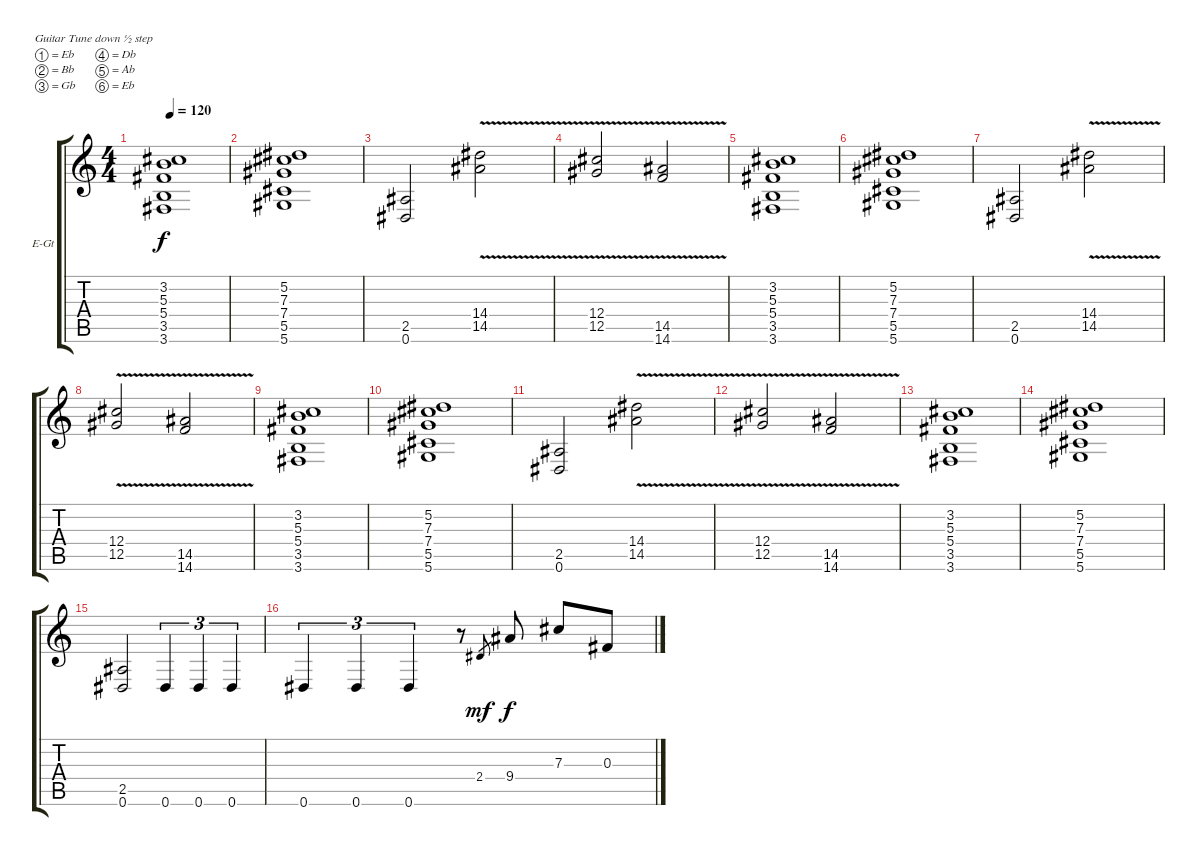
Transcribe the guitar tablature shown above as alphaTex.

\bracketExtendMode groupsimilarinstruments
\firstSystemTrackNameOrientation horizontal
\otherSystemsTrackNameOrientation horizontal
\track ("Guitar" "E-Gt") {instrument distortionguitar}
\staff {score tabs}
\tuning (Eb4 Bb3 Gb3 Db3 Ab2 Eb2)
\ts (4 4)
\tempo 120
\clef g2
\ks c
(3.2 5.3 5.4 3.5 3.6).1{dy f} |
(5.2 7.3 7.4 5.5 5.6).1 |
(2.5 0.6).2 (14.4{v} 14.5{v}).2 |
(12.4{v} 12.5{v}).2 (14.5{v} 14.6{v}).2 |
(3.2 5.3 5.4 3.5 3.6).1 |
(5.2 7.3 7.4 5.5 5.6).1 |
(2.5 0.6).2 (14.4{v} 14.5{v}).2 |
(12.4{v} 12.5{v}).2 (14.5{v} 14.6{v}).2 |
(3.2 5.3 5.4 3.5 3.6).1 |
(5.2 7.3 7.4 5.5 5.6).1 |
(2.5 0.6).2 (14.4{v} 14.5{v}).2 |
(12.4{v} 12.5{v}).2 (14.5{v} 14.6{v}).2 |
(3.2 5.3 5.4 3.5 3.6).1 |
(5.2 7.3 7.4 5.5 5.6).1 |
(2.5 0.6).2 0.6.4{tu (3 2)} 0.6.4{tu (3 2)} 0.6.4{tu (3 2)} |
0.6.4{tu (3 2)} 0.6.4{tu (3 2)} 0.6.4{tu (3 2)} r.8 2.4.8{gr dy mf} 9.4.8{dy f} 7.3.8 0.3.8
